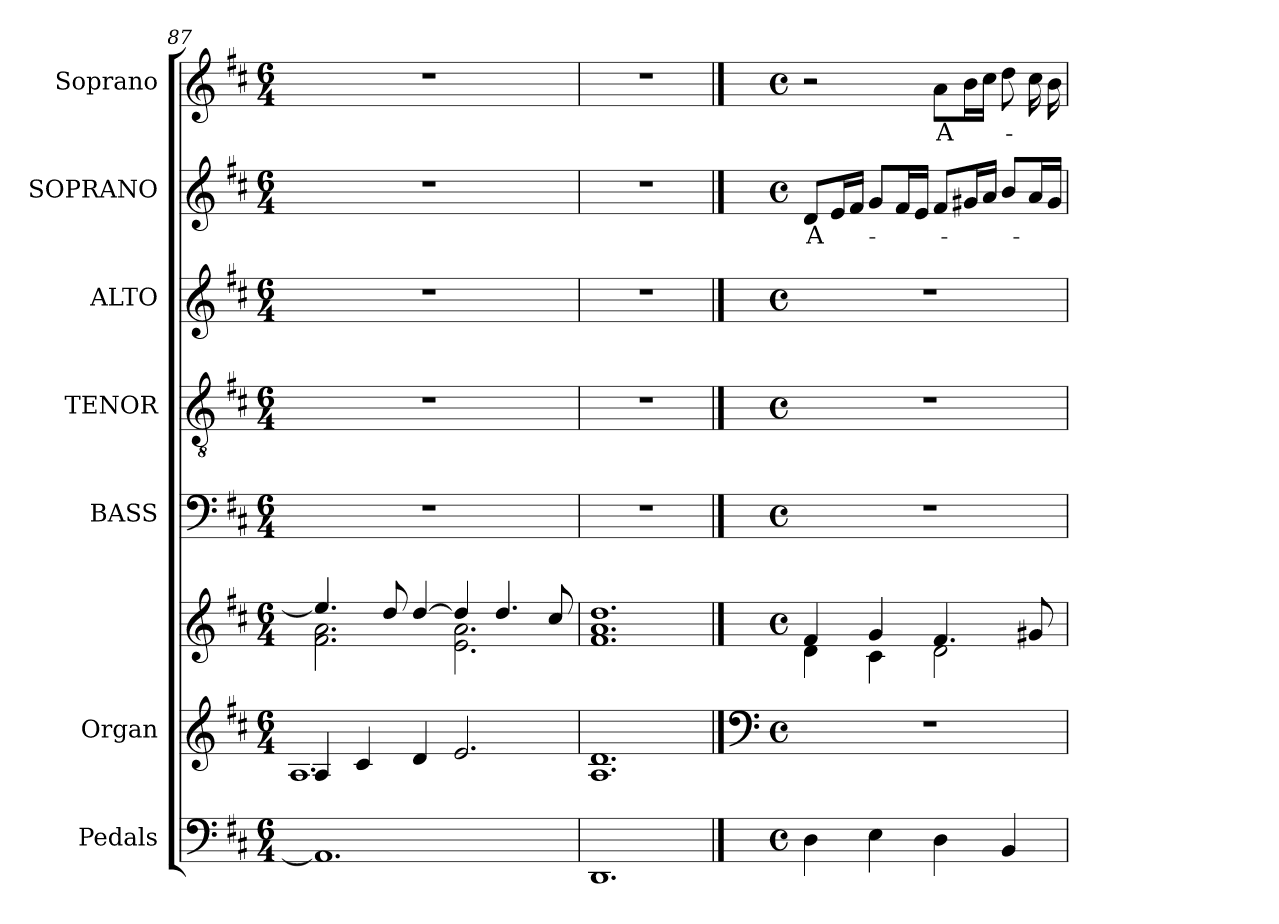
**kern	**kern	**kern	**kern	**kern	**kern	**kern	**text	**kern	**text
*part7	*part6	*part6	*part5	*part4	*part3	*part2	*part2	*part1	*part1
*staff8	*staff7	*staff6	*staff5	*staff4	*staff3	*staff2	*staff2	*staff1	*staff1
*I"Pedals	*I"Organ	*	*I"BASS	*I"TENOR	*I"ALTO	*I"SOPRANO	*	*I"Soprano	*
*I'Ped.	*I'Org.	*	*I'B.	*I'T.	*I'A.	*I'S.	*	*I'S.	*
*clefF4	*clefG2	*clefG2	*clefF4	*clefGv2	*clefG2	*clefG2	*	*clefG2	*
*	*	*	*	*ITrd7c12	*	*	*	*	*
*k[f#c#]	*k[f#c#]	*k[f#c#]	*k[f#c#]	*k[f#c#]	*k[f#c#]	*k[f#c#]	*	*k[f#c#]	*
*D:	*D:	*D:	*D:	*D:	*D:	*D:	*	*D:	*
*M6/4	*M6/4	*M6/4	*M6/4	*M6/4	*M6/4	*M6/4	*	*M6/4	*
=87	=87	=87	=87	=87	=87	=87	=87	=87	=87
*	*^	*^	*	*	*	*	*	*	*
!	!	!	!	!	!LO:N:vis=1	!LO:N:vis=1	!LO:N:vis=1	!LO:N:vis=1	!	!LO:N:vis=1	!
1.AAi]	4Ai/	1.Ai	4.eei/]	2.f#i\ 2.ai	1.r	1.r	1.r	1.r	.	1.r	.
.	4c#i/	.	.	.	.	.	.	.	.	.	.
.	.	.	8ddi/	.	.	.	.	.	.	.	.
.	4di/	.	[4ddi/	.	.	.	.	.	.	.	.
.	2.ei/	.	4ddi/]	2.ei\ 2.ai	.	.	.	.	.	.	.
.	.	.	4.ddi/	.	.	.	.	.	.	.	.
.	.	.	8cc#i/	.	.	.	.	.	.	.	.
*	*v	*v	*	*	*	*	*	*	*	*	*
*	*	*v	*v	*	*	*	*	*	*	*
=88	=88	=88	=88	=88	=88	=88	=88	=88	=88
!	!	!	!LO:N:vis=1	!LO:N:vis=1	!LO:N:vis=1	!LO:N:vis=1	!	!LO:N:vis=1	!
1.DDi	1.Ai 1.di	1.f#i 1.ai 1.ddi	1.r	1.r	1.r	1.r	.	1.r	.
!!LO:LB:g=z
==89	==89	==89	==89	==89	==89	==89	==89	==89	==89
*	*clefF4	*	*	*	*	*	*	*	*
*M4/4	*M4/4	*M4/4	*M4/4	*M4/4	*M4/4	*M4/4	*	*M4/4	*
*met(c)	*met(c)	*met(c)	*met(c)	*met(c)	*met(c)	*met(c)	*	*met(c)	*
*	*	*^	*	*	*	*	*	*	*
!	!	!	!	!	!	!	!	!LO:LY:b:color=#000000	!	!
4Di\	1r	4f#i/	4di\	1r	1r	1r	8di/L	A-	2r	.
.	.	.	.	.	.	.	16ei/L	.	.	.
.	.	.	.	.	.	.	16f#i/JJ	.	.	.
4Ei\	.	4gi/	4c#i\	.	.	.	8gi/L	.	.	.
.	.	.	.	.	.	.	16f#i/L	.	.	.
.	.	.	.	.	.	.	16ei/JJ	.	.	.
!	!	!	!	!	!	!	!	!	!	!LO:LY:b:color=#000000
4Di\	.	4.f#i/	2di\	.	.	.	8f#i/L	.	8ai\L	A-
.	.	.	.	.	.	.	16g#Xi/L	.	16bi\L	.
.	.	.	.	.	.	.	16ai/JJ	.	16cc#i\JJ	.
4BBi/	.	.	.	.	.	.	8bi/L	.	8ddi\L	.
.	.	8g#Xi/	.	.	.	.	16ai/L	.	16cc#i\L	.
.	.	.	.	.	.	.	16g#i/JJ	.	16bi\J	.
*	*	*v	*v	*	*	*	*	*	*	*
=	=	=	=	=	=	=	=	=	=
*-	*-	*-	*-	*-	*-	*-	*-	*-	*-
